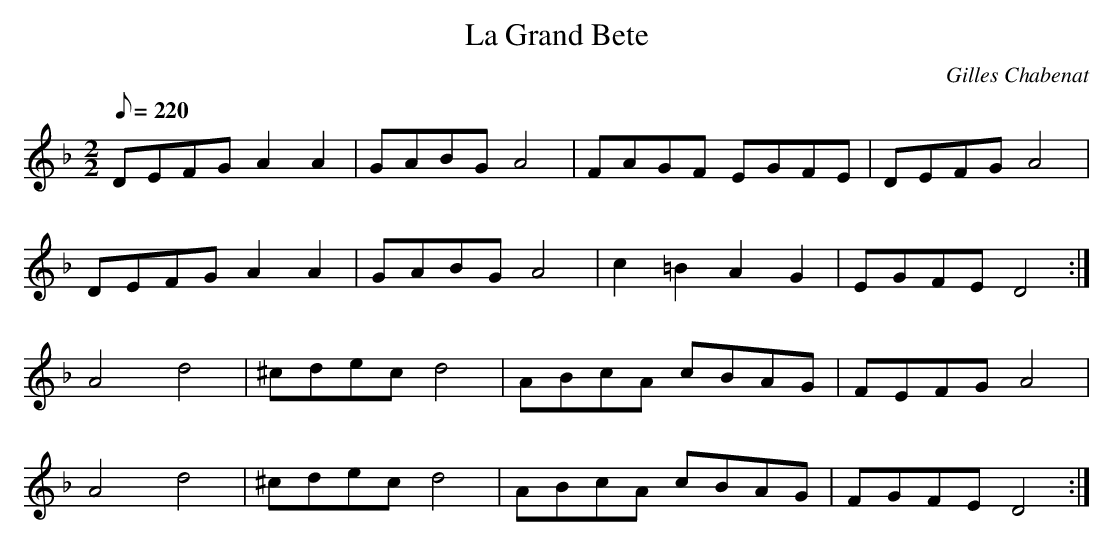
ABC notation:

X:1
T:La Grand Bete
M:2/2
L:1/8
Q:220
C:Gilles Chabenat
K:Dm
DEFG A2A2|GABG A4|FAGF EGFE|DEFG A4|!
DEFG A2A2|GABG A4|c2=B2 A2 G2|EGFE D4:|!
A4 d4|^cdec d4|ABcA cBAG|FEFG A4|!
A4 d4|^cdec d4|ABcA cBAG|FGFE D4:|!
